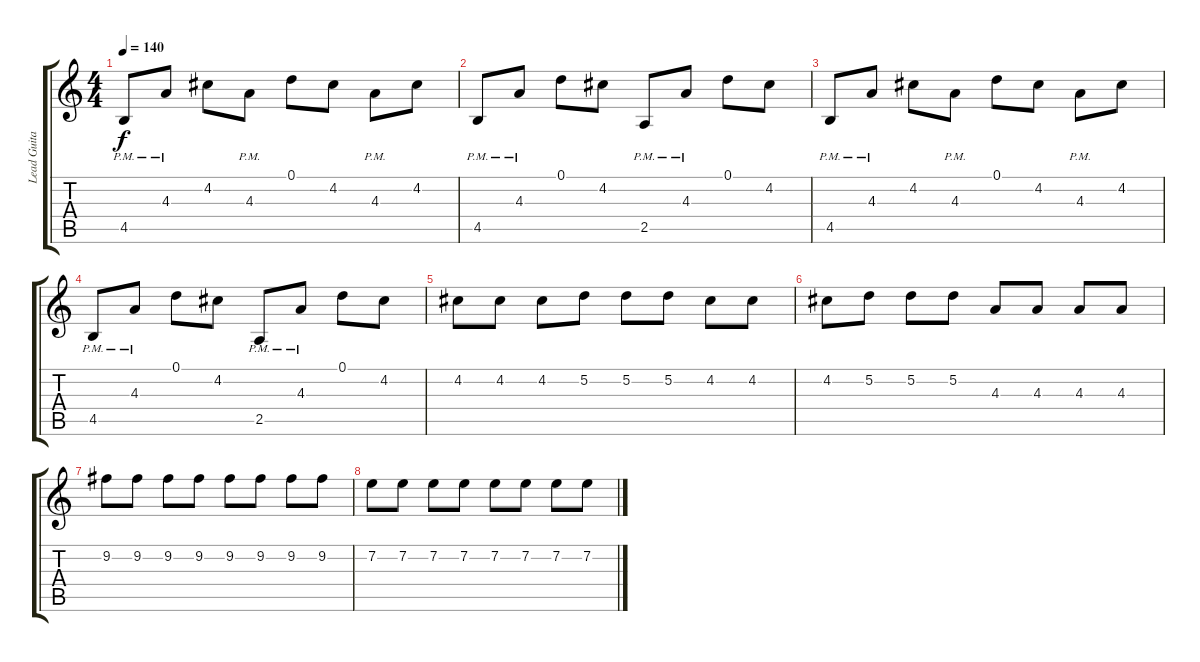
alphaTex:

\track ("Lead Guitar" "Lead Guita") {instrument distortionguitar}
\staff {score tabs}
\tuning (D4 A3 F3 C3 G2 C2) {hide}
\ts (4 4)
\tempo 140
\clef g2
\ks c
4.5{pm}.8{dy f} 4.3{pm}.8 4.2.8 4.3{pm}.8 0.1.8 4.2.8 4.3{pm}.8 4.2.8 |
4.5{pm}.8 4.3{pm}.8 0.1.8 4.2.8 2.5{pm}.8 4.3{pm}.8 0.1.8 4.2.8 |
4.5{pm}.8 4.3{pm}.8 4.2.8 4.3{pm}.8 0.1.8 4.2.8 4.3{pm}.8 4.2.8 |
4.5{pm}.8 4.3{pm}.8 0.1.8 4.2.8 2.5{pm}.8 4.3{pm}.8 0.1.8 4.2.8 |
4.2.8 4.2.8 4.2.8 5.2.8 5.2.8 5.2.8 4.2.8 4.2.8 |
4.2.8 5.2.8 5.2.8 5.2.8 4.3.8 4.3.8 4.3.8 4.3.8 |
9.2.8 9.2.8 9.2.8 9.2.8 9.2.8 9.2.8 9.2.8 9.2.8 |
7.2.8 7.2.8 7.2.8 7.2.8 7.2.8 7.2.8 7.2.8 7.2.8
